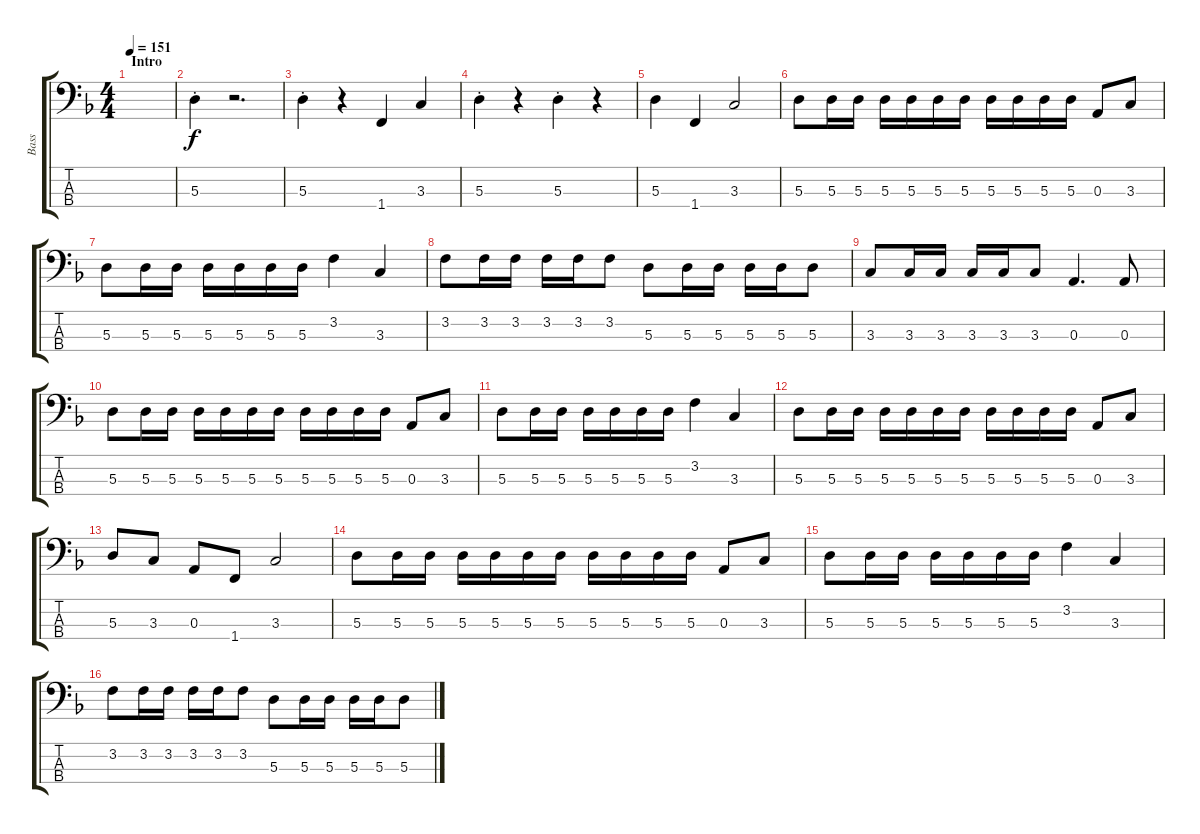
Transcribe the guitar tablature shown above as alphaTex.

\track ("Bass" "Bass") {instrument electricbasspick}
\staff {score tabs}
\tuning (G2 D2 A1 E1) {hide}
\ts (4 4)
\section ("" "Intro")
\tempo 151
\clef f4
\ks dminor
|
5.3{st}.4 r.2{d} |
5.3{st}.4 r.4 1.4.4 3.3.4 |
5.3{st}.4 r.4 5.3{st}.4 r.4 |
5.3.4 1.4.4 3.3.2 |
5.3.8 5.3.16 5.3.16 5.3.16 5.3.16 5.3.16 5.3.16 5.3.16 5.3.16 5.3.16 5.3.16 0.3.8 3.3.8 |
5.3.8 5.3.16 5.3.16 5.3.16 5.3.16 5.3.16 5.3.16 3.2.4 3.3.4 |
3.2.8 3.2.16 3.2.16 3.2.16 3.2.16 3.2.8 5.3.8 5.3.16 5.3.16 5.3.16 5.3.16 5.3.8 |
3.3.8 3.3.16 3.3.16 3.3.16 3.3.16 3.3.8 0.3.4{d} 0.3.8 |
5.3.8 5.3.16 5.3.16 5.3.16 5.3.16 5.3.16 5.3.16 5.3.16 5.3.16 5.3.16 5.3.16 0.3.8 3.3.8 |
5.3.8 5.3.16 5.3.16 5.3.16 5.3.16 5.3.16 5.3.16 3.2.4 3.3.4 |
5.3.8 5.3.16 5.3.16 5.3.16 5.3.16 5.3.16 5.3.16 5.3.16 5.3.16 5.3.16 5.3.16 0.3.8 3.3.8 |
5.3.8 3.3.8 0.3.8 1.4.8 3.3.2 |
5.3.8 5.3.16 5.3.16 5.3.16 5.3.16 5.3.16 5.3.16 5.3.16 5.3.16 5.3.16 5.3.16 0.3.8 3.3.8 |
5.3.8 5.3.16 5.3.16 5.3.16 5.3.16 5.3.16 5.3.16 3.2.4 3.3.4 |
3.2.8 3.2.16 3.2.16 3.2.16 3.2.16 3.2.8 5.3.8 5.3.16 5.3.16 5.3.16 5.3.16 5.3.8
